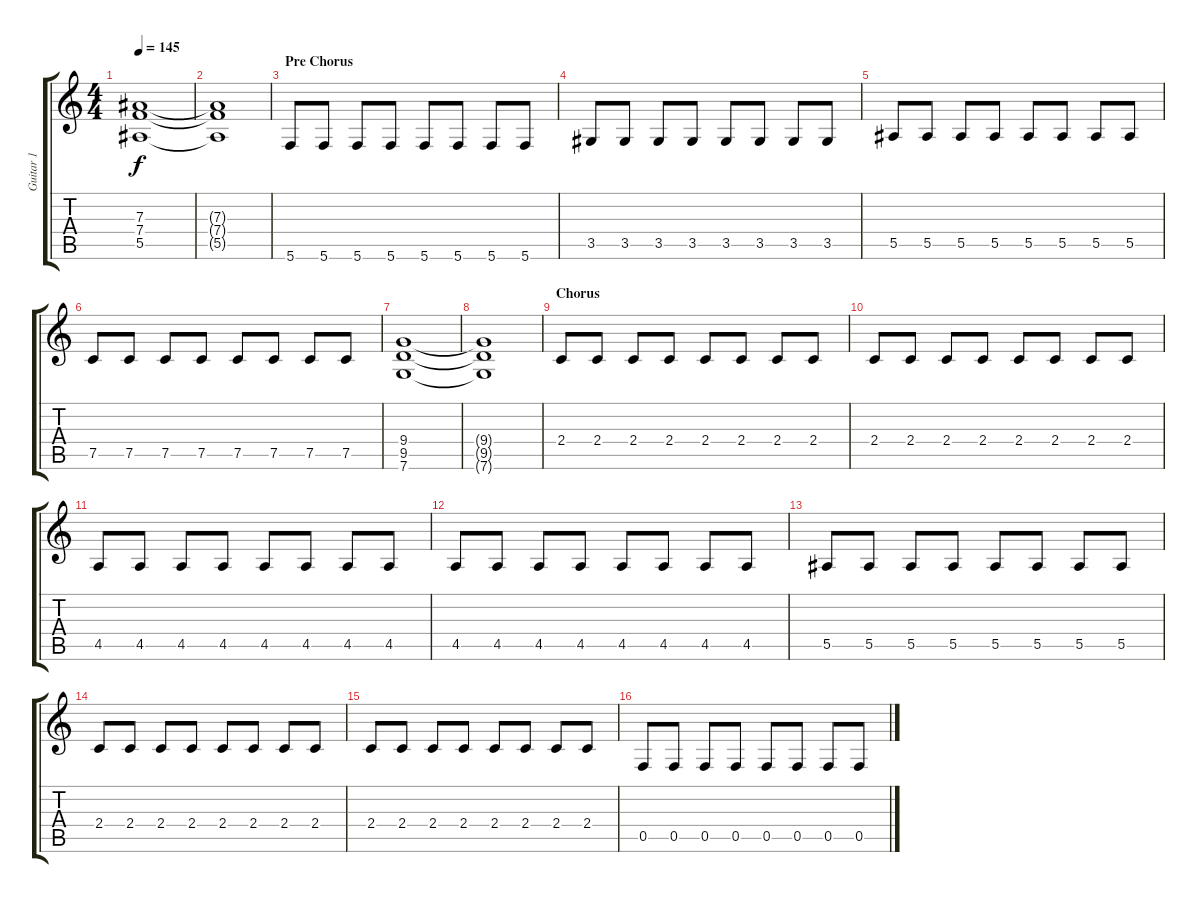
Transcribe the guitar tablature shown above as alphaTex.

\track ("Guitar 1" "Guitar 1") {instrument distortionguitar}
\staff {score tabs}
\tuning (C4 G3 Eb3 Bb2 F2 C2) {hide}
\ts (4 4)
\tempo 145
\clef g2
\ks c
(7.3{t} 7.4{t} 5.5{t}).1{dy f} |
(7.3{t} 7.4{t} 5.5{t}).1 |
\section ("" "Pre Chorus")
5.6.8 5.6.8 5.6.8 5.6.8 5.6.8 5.6.8 5.6.8 5.6.8 |
3.5.8 3.5.8 3.5.8 3.5.8 3.5.8 3.5.8 3.5.8 3.5.8 |
5.5.8 5.5.8 5.5.8 5.5.8 5.5.8 5.5.8 5.5.8 5.5.8 |
7.5.8 7.5.8 7.5.8 7.5.8 7.5.8 7.5.8 7.5.8 7.5.8 |
(9.4 9.5 7.6).1{volume 0} |
(9.4{t} 9.5{t} 7.6{t}).1 |
\section ("" "Chorus")
2.4.8{volume 16} 2.4.8 2.4.8 2.4.8 2.4.8 2.4.8 2.4.8 2.4.8 |
2.4.8 2.4.8 2.4.8 2.4.8 2.4.8 2.4.8 2.4.8 2.4.8 |
4.5.8 4.5.8 4.5.8 4.5.8 4.5.8 4.5.8 4.5.8 4.5.8 |
4.5.8 4.5.8 4.5.8 4.5.8 4.5.8 4.5.8 4.5.8 4.5.8 |
5.5.8 5.5.8 5.5.8 5.5.8 5.5.8 5.5.8 5.5.8 5.5.8 |
2.4.8 2.4.8 2.4.8 2.4.8 2.4.8 2.4.8 2.4.8 2.4.8 |
2.4.8 2.4.8 2.4.8 2.4.8 2.4.8 2.4.8 2.4.8 2.4.8 |
0.5.8 0.5.8 0.5.8 0.5.8 0.5.8 0.5.8 0.5.8 0.5.8
